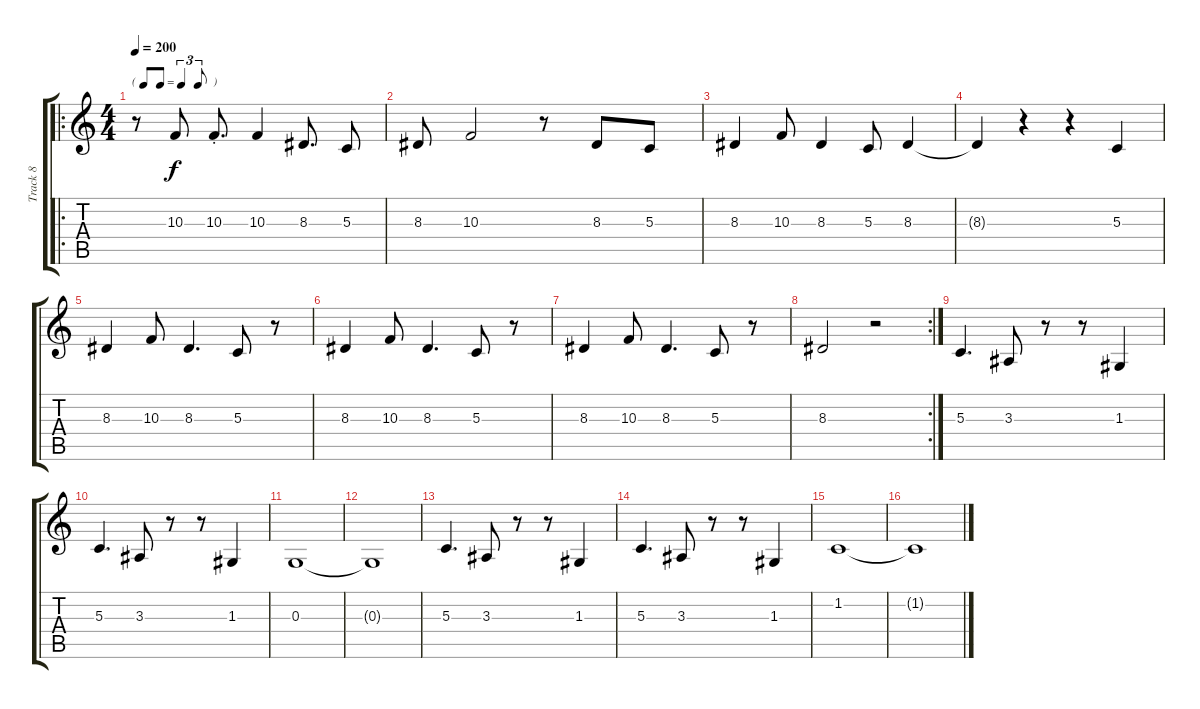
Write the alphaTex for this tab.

\track ("Track 8" "Track 8") {instrument trombone}
\staff {score tabs}
\tuning (E4 B3 G3 D3 A2 E2) {hide}
\ro
\ts (4 4)
\tf triplet8th
\tempo 200
\clef g2
\ks c
r.8{dy f} 10.3.8 10.3{st}.8{d} 10.3.4 8.3.8{d} 5.3.8 |
8.3.8 10.3.2 r.8 8.3.8 5.3.8 |
8.3.4 10.3.8 8.3.4 5.3.8 8.3.4 |
8.3{t}.4 r.4 r.4 5.3.4 |
8.3.4 10.3.8 8.3.4{d} 5.3.8 r.8 |
8.3.4 10.3.8 8.3.4{d} 5.3.8 r.8 |
8.3.4 10.3.8 8.3.4{d} 5.3.8 r.8 |
\rc 2
8.3.2 r.2 |
5.3.4{d} 3.3.8 r.8 r.8 1.3.4 |
5.3.4{d} 3.3.8 r.8 r.8 1.3.4 |
0.3.1 |
0.3{t}.1 |
5.3.4{d} 3.3.8 r.8 r.8 1.3.4 |
5.3.4{d} 3.3.8 r.8 r.8 1.3.4 |
1.2.1 |
1.2{t}.1
